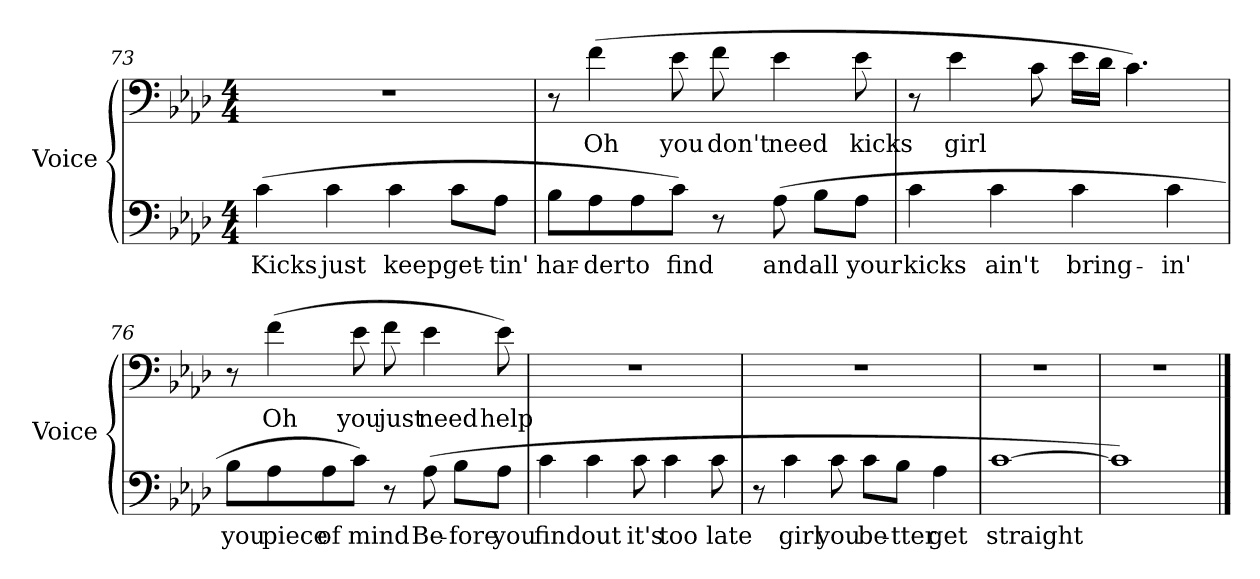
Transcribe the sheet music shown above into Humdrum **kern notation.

**kern	**text	**kern	**text
*part2	*part2	*part1	*part1
*staff2	*staff2	*staff1	*staff1
*I"Voice	*	*I"Voice	*
*I'Voice	*	*I'Voice	*
*clefF4	*	*clefF4	*
*k[b-e-a-d-]	*	*k[b-e-a-d-]	*
*f:	*	*f:	*
*M4/4	*	*M4/4	*
=73	=73	=73	=73
!	!LO:LY:b:color=#000000	!	!
(4ci\	Kicks	1r	.
!	!LO:LY:b:color=#000000	!	!
4ci\	just	.	.
!	!LO:LY:b:color=#000000	!	!
4ci\	keep	.	.
!	!LO:LY:b:color=#000000	!	!
8ci\L	get-	.	.
!	!LO:LY:b:color=#000000	!	!
8A-i\J	-tin'	.	.
!!LO:PB:g=z
=74	=74	=74	=74
!	!LO:LY:b:color=#000000	!	!
8B-i\L	har-	8r	.
!	!LO:LY:b:color=#000000	!	!
!	!	!	!LO:LY:b:color=#000000
8A-i\	-der	(4fi\	Oh
!	!LO:LY:b:color=#000000	!	!
8A-i\	to	.	.
!	!LO:LY:b:color=#000000	!	!
!	!	!	!LO:LY:b:color=#000000
8ci\J)	find	8e-i\	you
!	!	!	!LO:LY:b:color=#000000
8r	.	8fi\	don't
!	!LO:LY:b:color=#000000	!	!
!	!	!	!LO:LY:b:color=#000000
(8A-i\	and	4e-i\	need
!	!LO:LY:b:color=#000000	!	!
8B-i\L	all	.	.
!	!LO:LY:b:color=#000000	!	!
!	!	!	!LO:LY:b:color=#000000
8A-i\J	your	8e-i\	kicks
=75	=75	=75	=75
!	!LO:LY:b:color=#000000	!	!
4ci\	kicks	8r	.
!	!	!	!LO:LY:b:color=#000000
.	.	4e-i\	girl
!	!LO:LY:b:color=#000000	!	!
4ci\	ain't	.	.
.	.	8ci\	.
!	!LO:LY:b:color=#000000	!	!
4ci\	bring-	16e-i\LL	.
.	.	16d-i\JJ	.
.	.	4.ci\)	.
!	!LO:LY:b:color=#000000	!	!
4ci\	-in'	.	.
=76	=76	=76	=76
!	!LO:LY:b:color=#000000	!	!
8B-i\L	you	8r	.
!	!LO:LY:b:color=#000000	!	!
!	!	!	!LO:LY:b:color=#000000
8A-i\	piece	(4fi\	Oh
!	!LO:LY:b:color=#000000	!	!
8A-i\	of	.	.
!	!LO:LY:b:color=#000000	!	!
!	!	!	!LO:LY:b:color=#000000
8ci\J)	mind	8e-i\	you
!	!	!	!LO:LY:b:color=#000000
8r	.	8fi\	just
!	!LO:LY:b:color=#000000	!	!
!	!	!	!LO:LY:b:color=#000000
(8A-i\	Be-	4e-i\	need
!	!LO:LY:b:color=#000000	!	!
8B-i\L	-fore	.	.
!	!LO:LY:b:color=#000000	!	!
!	!	!	!LO:LY:b:color=#000000
8A-i\J	you	8e-i\)	help
!!LO:LB:g=z
=77	=77	=77	=77
!	!LO:LY:b:color=#000000	!	!
4ci\	find	1r	.
!	!LO:LY:b:color=#000000	!	!
4ci\	out	.	.
!	!LO:LY:b:color=#000000	!	!
8ci\	it's	.	.
!	!LO:LY:b:color=#000000	!	!
4ci\	too	.	.
!	!LO:LY:b:color=#000000	!	!
8ci\	late	.	.
=78	=78	=78	=78
8r	.	1r	.
!	!LO:LY:b:color=#000000	!	!
4ci\	girl	.	.
!	!LO:LY:b:color=#000000	!	!
8ci\	you	.	.
!	!LO:LY:b:color=#000000	!	!
8ci\L	be-	.	.
!	!LO:LY:b:color=#000000	!	!
8B-i\J	-tter	.	.
!	!LO:LY:b:color=#000000	!	!
4A-i\	get	.	.
=79	=79	=79	=79
!	!LO:LY:b:color=#000000	!	!
[1ci	straight	1r	.
=80	=80	=80	=80
1ci])	.	1r	.
==	==	==	==
*-	*-	*-	*-
